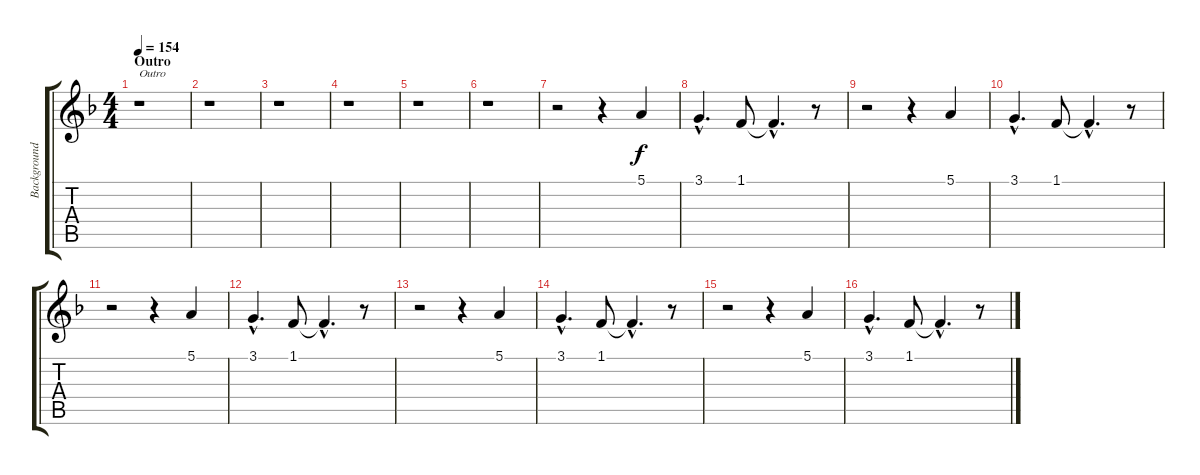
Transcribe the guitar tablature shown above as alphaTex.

\track ("Background voice (outro)" "Background") {instrument baritonesax}
\staff {score tabs}
\tuning (E4 B3 G3 D3 A2 E2) {hide}
\ts (4 4)
\section ("" "Outro")
\tempo 154
\clef g2
\ks f
r.1{txt "Outro" dy f} |
r.1 |
r.1 |
r.1 |
r.1 |
r.1 |
r.2 r.4 5.1.4 |
3.1{hac}.4{d} 1.1.8 1.1{hac t}.4{d} r.8 |
r.2 r.4 5.1.4 |
3.1{hac}.4{d} 1.1.8 1.1{hac t}.4{d} r.8 |
r.2 r.4 5.1.4 |
3.1{hac}.4{d} 1.1.8 1.1{hac t}.4{d} r.8 |
r.2 r.4 5.1.4 |
3.1{hac}.4{d} 1.1.8 1.1{hac t}.4{d} r.8 |
r.2{volume 7} r.4 5.1.4 |
3.1{hac}.4{d} 1.1.8 1.1{hac t}.4{d} r.8
